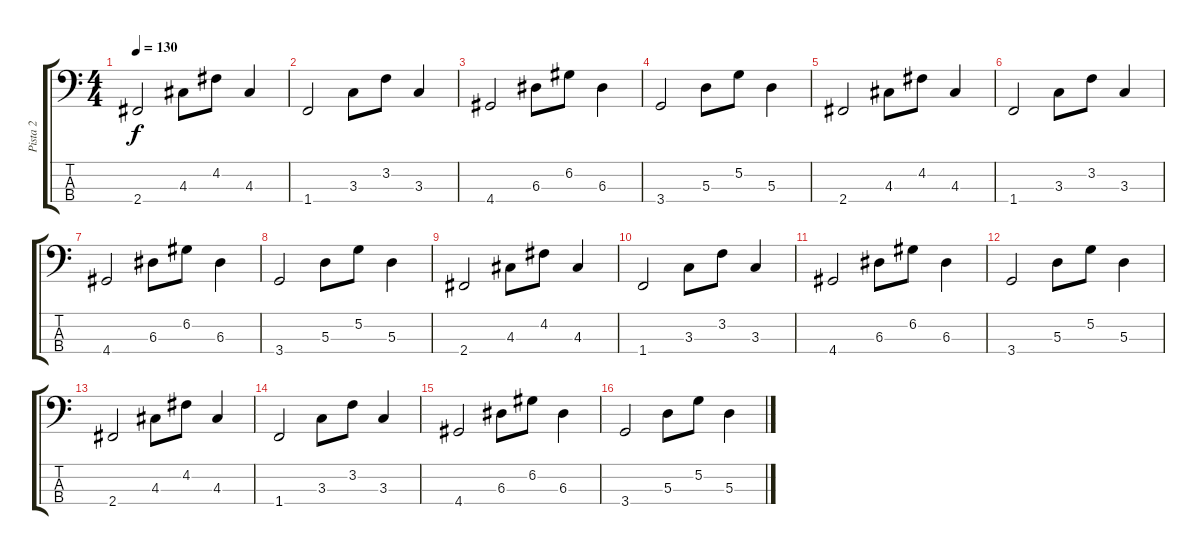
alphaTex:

\track ("Pista 2" "Pista 2") {instrument electricbassfinger}
\staff {score tabs}
\tuning (G2 D2 A1 E1) {hide}
\ts (4 4)
\tempo 130
\clef f4
\ks c
2.4.2{dy f} 4.3.8 4.2.8 4.3.4 |
1.4.2 3.3.8 3.2.8 3.3.4 |
4.4.2 6.3.8 6.2.8 6.3.4 |
3.4.2 5.3.8 5.2.8 5.3.4 |
2.4.2 4.3.8 4.2.8 4.3.4 |
1.4.2 3.3.8 3.2.8 3.3.4 |
4.4.2 6.3.8 6.2.8 6.3.4 |
3.4.2 5.3.8 5.2.8 5.3.4 |
2.4.2 4.3.8 4.2.8 4.3.4 |
1.4.2 3.3.8 3.2.8 3.3.4 |
4.4.2 6.3.8 6.2.8 6.3.4 |
3.4.2 5.3.8 5.2.8 5.3.4 |
2.4.2 4.3.8 4.2.8 4.3.4 |
1.4.2 3.3.8 3.2.8 3.3.4 |
4.4.2 6.3.8 6.2.8 6.3.4 |
3.4.2 5.3.8 5.2.8 5.3.4
